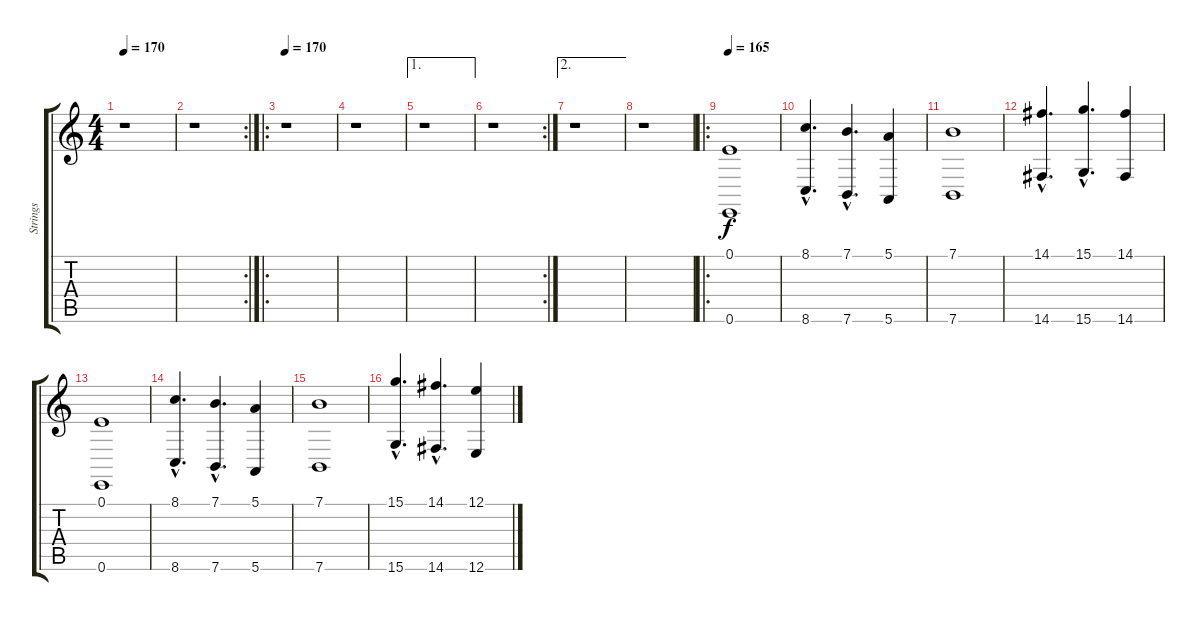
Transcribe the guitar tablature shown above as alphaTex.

\track ("Strings" "Strings") {instrument synthstrings1}
\staff {score tabs}
\tuning (E4 B3 G3 D3 A2 E2) {hide}
\ts (4 4)
\tempo 170
\clef g2
\ks c
r.1{dy f} |
\rc 2
r.1 |
\ro
\tempo 170
r.1 |
r.1 |
\ae 1
r.1 |
\rc 2
r.1 |
\ae 2
r.1 |
r.1 |
\ro
\tempo 165
(0.1 0.6).1 |
(8.1{hac} 8.6{hac}).4{d} (7.1{hac} 7.6{hac}).4{d} (5.1 5.6).4 |
(7.1 7.6).1 |
(14.1{hac} 14.6{hac}).4{d} (15.1{hac} 15.6{hac}).4{d} (14.1 14.6).4 |
(0.1 0.6).1 |
(8.1{hac} 8.6{hac}).4{d} (7.1{hac} 7.6{hac}).4{d} (5.1 5.6).4 |
(7.1 7.6).1 |
(15.1{hac} 15.6{hac}).4{d} (14.1{hac} 14.6{hac}).4{d} (12.1 12.6).4
